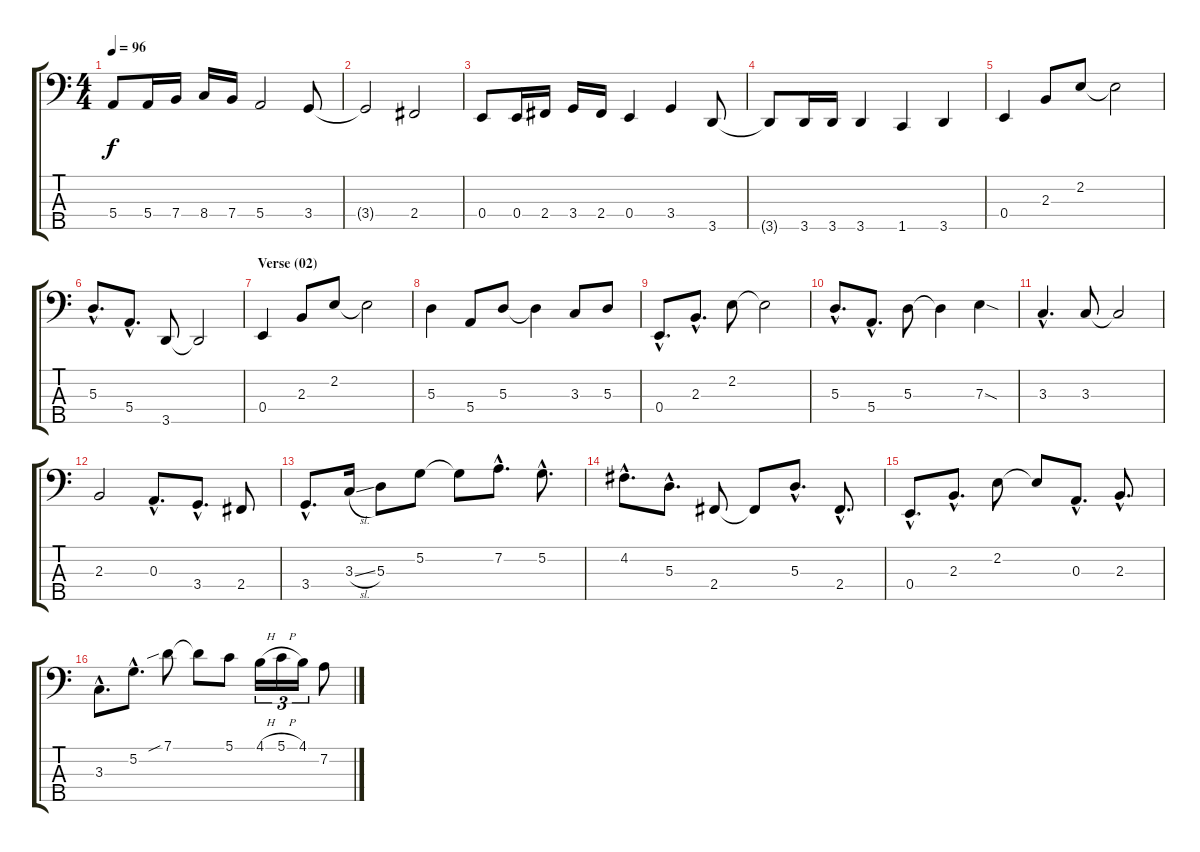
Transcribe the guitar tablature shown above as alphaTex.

\track "" {instrument electricbassfinger}
\staff {score tabs}
\tuning (G2 D2 A1 E1 B0) {hide}
\ts (4 4)
\tempo 96
\clef f4
\ks c
5.4.8{dy f} 5.4.16 7.4.16 8.4.16 7.4.16 5.4.2 3.4.8 |
3.4{t}.2 2.4.2 |
0.4.8 0.4.16 2.4.16 3.4.16 2.4.16 0.4.4 3.4.4 3.5.8 |
3.5{t}.8 3.5.16 3.5.16 3.5.4 1.5.4 3.5.4 |
0.4.4{volume 16 instrument fretlessbass} 2.3.8 2.2.8 2.2{t}.2 |
5.3{hac}.8{d} 5.4{hac}.8{d} 3.5.8 3.5{t}.2 |
\section ("" "Verse (02)")
0.4.4 2.3.8 2.2.8 2.2{t}.2 |
5.3.4 5.4.8 5.3.8 5.3{t}.4 3.3.8 5.3.8 |
0.4{hac}.8{d} 2.3{hac}.8{d} 2.2.8 2.2{t}.2 |
5.3{hac}.8{d} 5.4{hac}.8{d} 5.3.8 5.3{t}.4 7.3{sod}.4 |
3.3{hac}.4{d} 3.3.8 3.3{t}.2 |
2.3.2 0.3{hac}.8{d} 3.4{hac}.8{d} 2.4.8 |
3.4{hac}.8{d} 3.3{sl}.16 5.3.8 5.2.8 5.2{t}.8 7.2{hac}.8{d} 5.2{hac}.8{d} |
4.2{hac}.8{d} 5.3{hac}.8{d} 2.4.8 2.4{t}.8 5.3{hac}.8{d} 2.4{hac}.8{d} |
0.4{hac}.8{d} 2.3{hac}.8{d} 2.2.8 2.2{t}.8 0.3{hac}.8{d} 2.3{hac}.8{d} |
3.3{hac}.8{d} 5.2{hac}.8{d} 7.1{sib}.8 7.1{t}.8 5.1.8 4.1{h}.16{tu (3 2)} 5.1{h}.16{tu (3 2)} 4.1.16{tu (3 2)} 7.2.8
